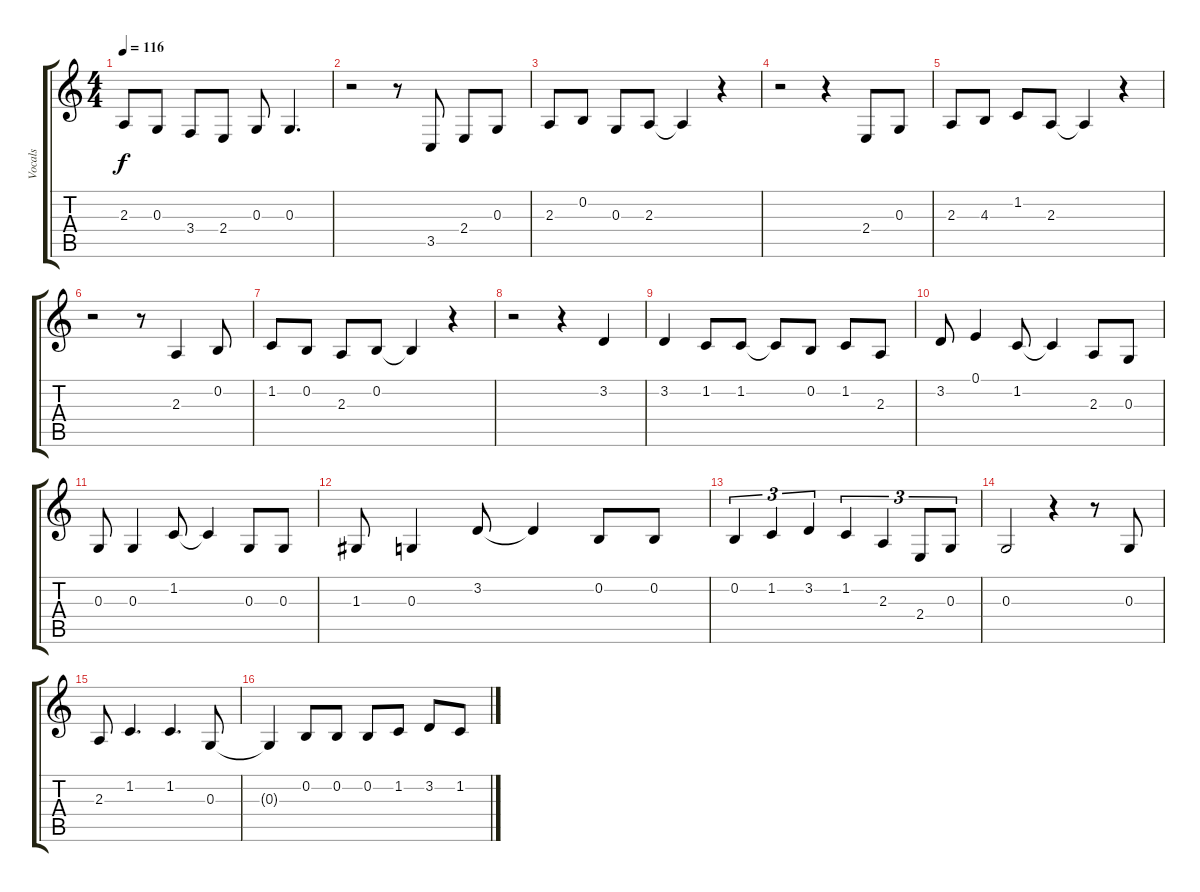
\track ("Vocals" "Vocals") {instrument lead1square bank 255}
\staff {score tabs}
\tuning (E4 B3 G3 D3 A2 E2) {hide}
\ts (4 4)
\tempo 116
\clef g2
\ks c
2.3.8{dy f} 0.3.8 3.4.8 2.4.8 0.3.8 0.3.4{d} |
r.2 r.8 3.5.8 2.4.8 0.3.8 |
2.3.8 0.2.8 0.3.8 2.3.8 2.3{t}.4 r.4 |
r.2 r.4 2.4.8 0.3.8 |
2.3.8 4.3.8 1.2.8 2.3.8 2.3{t}.4 r.4 |
r.2 r.8 2.3.4 0.2.8 |
1.2.8 0.2.8 2.3.8 0.2.8 0.2{t}.4 r.4 |
r.2 r.4 3.2.4 |
3.2.4 1.2.8 1.2.8 1.2{t}.8 0.2.8 1.2.8 2.3.8 |
3.2.8 0.1.4 1.2.8 1.2{t}.4 2.3.8 0.3.8 |
0.3.8 0.3.4 1.2.8 1.2{t}.4 0.3.8 0.3.8 |
1.3.8 0.3.4 3.2.8 3.2{t}.4 0.2.8 0.2.8 |
0.2.4{tu (3 2)} 1.2.4{tu (3 2)} 3.2.4{tu (3 2)} 1.2.4{tu (3 2)} 2.3.4{tu (3 2)} 2.4.8{tu (3 2)} 0.3.8{tu (3 2)} |
0.3.2 r.4 r.8 0.3.8 |
2.3.8 1.2.4{d} 1.2.4{d} 0.3.8 |
0.3{t}.4 0.2.8 0.2.8 0.2.8 1.2.8 3.2.8 1.2.8
